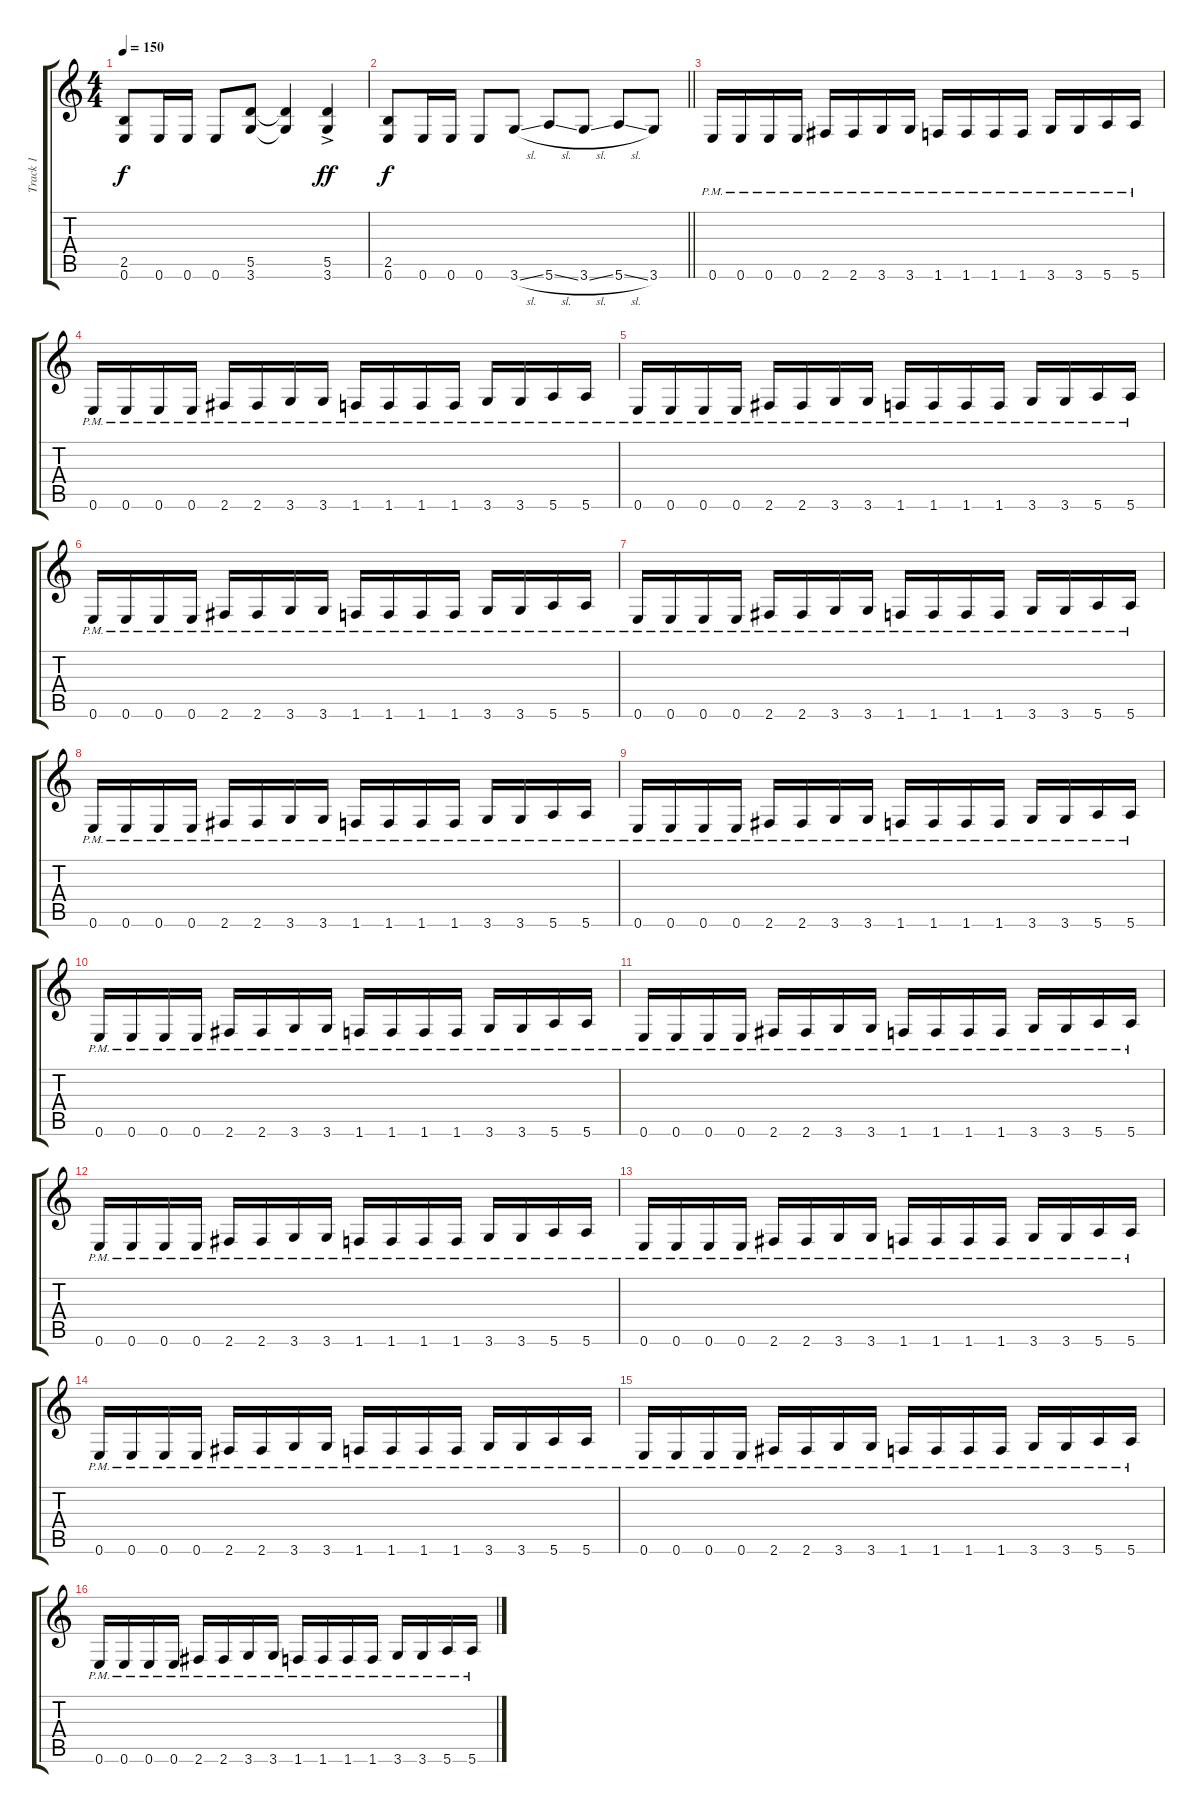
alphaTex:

\track ("Track 1" "Track 1") {instrument distortionguitar}
\staff {score tabs}
\tuning (E4 B3 G3 D3 A2 E2) {hide}
\ts (4 4)
\tempo 150
\clef g2
\ks c
(2.5 0.6).8{dy f} 0.6.16 0.6.16 0.6.8 (5.5 3.6).8 (5.5{t} 3.6{t}).4 (5.5{ac} 3.6).4{dy ff} |
\barLineRight lightlight
(2.5 0.6).8{dy f} 0.6.16 0.6.16 0.6.8 3.6{sl}.8 5.6{sl}.8 3.6{sl}.8 5.6{sl}.8 3.6.8 |
0.6{pm}.16 0.6{pm}.16 0.6{pm}.16 0.6{pm}.16 2.6{pm}.16 2.6{pm}.16 3.6{pm}.16 3.6{pm}.16 1.6{pm}.16 1.6{pm}.16 1.6{pm}.16 1.6{pm}.16 3.6{pm}.16 3.6{pm}.16 5.6{pm}.16 5.6{pm}.16 |
0.6{pm}.16 0.6{pm}.16 0.6{pm}.16 0.6{pm}.16 2.6{pm}.16 2.6{pm}.16 3.6{pm}.16 3.6{pm}.16 1.6{pm}.16 1.6{pm}.16 1.6{pm}.16 1.6{pm}.16 3.6{pm}.16 3.6{pm}.16 5.6{pm}.16 5.6{pm}.16 |
0.6{pm}.16 0.6{pm}.16 0.6{pm}.16 0.6{pm}.16 2.6{pm}.16 2.6{pm}.16 3.6{pm}.16 3.6{pm}.16 1.6{pm}.16 1.6{pm}.16 1.6{pm}.16 1.6{pm}.16 3.6{pm}.16 3.6{pm}.16 5.6{pm}.16 5.6{pm}.16 |
0.6{pm}.16 0.6{pm}.16 0.6{pm}.16 0.6{pm}.16 2.6{pm}.16 2.6{pm}.16 3.6{pm}.16 3.6{pm}.16 1.6{pm}.16 1.6{pm}.16 1.6{pm}.16 1.6{pm}.16 3.6{pm}.16 3.6{pm}.16 5.6{pm}.16 5.6{pm}.16 |
0.6{pm}.16 0.6{pm}.16 0.6{pm}.16 0.6{pm}.16 2.6{pm}.16 2.6{pm}.16 3.6{pm}.16 3.6{pm}.16 1.6{pm}.16 1.6{pm}.16 1.6{pm}.16 1.6{pm}.16 3.6{pm}.16 3.6{pm}.16 5.6{pm}.16 5.6{pm}.16 |
0.6{pm}.16 0.6{pm}.16 0.6{pm}.16 0.6{pm}.16 2.6{pm}.16 2.6{pm}.16 3.6{pm}.16 3.6{pm}.16 1.6{pm}.16 1.6{pm}.16 1.6{pm}.16 1.6{pm}.16 3.6{pm}.16 3.6{pm}.16 5.6{pm}.16 5.6{pm}.16 |
0.6{pm}.16 0.6{pm}.16 0.6{pm}.16 0.6{pm}.16 2.6{pm}.16 2.6{pm}.16 3.6{pm}.16 3.6{pm}.16 1.6{pm}.16 1.6{pm}.16 1.6{pm}.16 1.6{pm}.16 3.6{pm}.16 3.6{pm}.16 5.6{pm}.16 5.6{pm}.16 |
0.6{pm}.16 0.6{pm}.16 0.6{pm}.16 0.6{pm}.16 2.6{pm}.16 2.6{pm}.16 3.6{pm}.16 3.6{pm}.16 1.6{pm}.16 1.6{pm}.16 1.6{pm}.16 1.6{pm}.16 3.6{pm}.16 3.6{pm}.16 5.6{pm}.16 5.6{pm}.16 |
0.6{pm}.16 0.6{pm}.16 0.6{pm}.16 0.6{pm}.16 2.6{pm}.16 2.6{pm}.16 3.6{pm}.16 3.6{pm}.16 1.6{pm}.16 1.6{pm}.16 1.6{pm}.16 1.6{pm}.16 3.6{pm}.16 3.6{pm}.16 5.6{pm}.16 5.6{pm}.16 |
0.6{pm}.16 0.6{pm}.16 0.6{pm}.16 0.6{pm}.16 2.6{pm}.16 2.6{pm}.16 3.6{pm}.16 3.6{pm}.16 1.6{pm}.16 1.6{pm}.16 1.6{pm}.16 1.6{pm}.16 3.6{pm}.16 3.6{pm}.16 5.6{pm}.16 5.6{pm}.16 |
0.6{pm}.16 0.6{pm}.16 0.6{pm}.16 0.6{pm}.16 2.6{pm}.16 2.6{pm}.16 3.6{pm}.16 3.6{pm}.16 1.6{pm}.16 1.6{pm}.16 1.6{pm}.16 1.6{pm}.16 3.6{pm}.16 3.6{pm}.16 5.6{pm}.16 5.6{pm}.16 |
0.6{pm}.16 0.6{pm}.16 0.6{pm}.16 0.6{pm}.16 2.6{pm}.16 2.6{pm}.16 3.6{pm}.16 3.6{pm}.16 1.6{pm}.16 1.6{pm}.16 1.6{pm}.16 1.6{pm}.16 3.6{pm}.16 3.6{pm}.16 5.6{pm}.16 5.6{pm}.16 |
0.6{pm}.16 0.6{pm}.16 0.6{pm}.16 0.6{pm}.16 2.6{pm}.16 2.6{pm}.16 3.6{pm}.16 3.6{pm}.16 1.6{pm}.16 1.6{pm}.16 1.6{pm}.16 1.6{pm}.16 3.6{pm}.16 3.6{pm}.16 5.6{pm}.16 5.6{pm}.16 |
0.6{pm}.16 0.6{pm}.16 0.6{pm}.16 0.6{pm}.16 2.6{pm}.16 2.6{pm}.16 3.6{pm}.16 3.6{pm}.16 1.6{pm}.16 1.6{pm}.16 1.6{pm}.16 1.6{pm}.16 3.6{pm}.16 3.6{pm}.16 5.6{pm}.16 5.6{pm}.16
